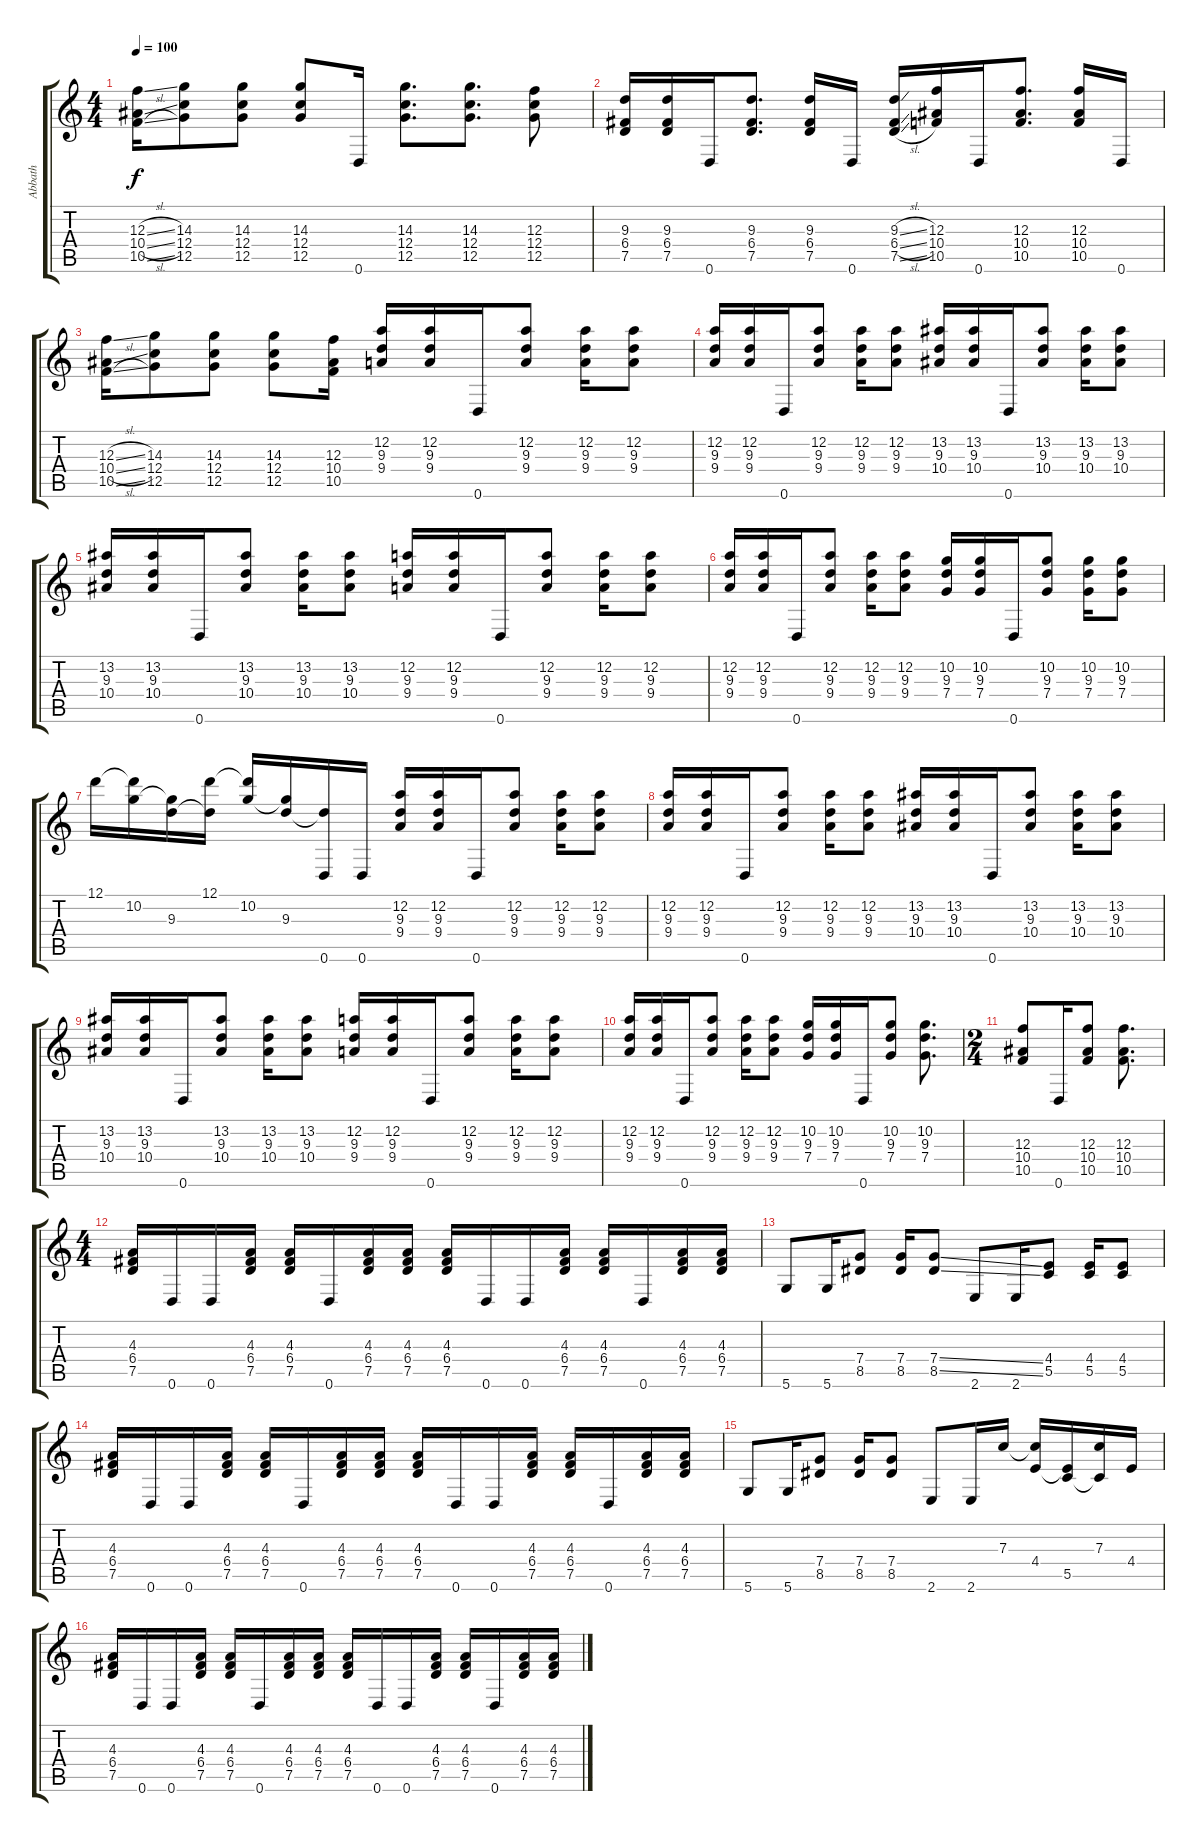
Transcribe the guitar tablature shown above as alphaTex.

\track ("Abbath" "Abbath") {instrument distortionguitar}
\staff {score tabs}
\tuning (D4 A3 F3 C3 G2 D2) {hide}
\ts (4 4)
\tempo 100
\clef g2
\ks c
(12.3{sl} 10.4{sl} 10.5{sl}).16{dy f} (14.3 12.4 12.5).8 (14.3 12.4 12.5).8 (14.3 12.4 12.5).8 0.6.16 (14.3 12.4 12.5).8{d} (14.3 12.4 12.5).8{d} (12.3 12.4 12.5).8 |
(9.3 6.4 7.5).16 (9.3 6.4 7.5).16 0.6.16 (9.3 6.4 7.5).8{d} (9.3 6.4 7.5).16 0.6.16 (9.3{sl} 6.4{sl} 7.5{sl}).16 (12.3 10.4 10.5).16 0.6.16 (12.3 10.4 10.5).8{d} (12.3 10.4 10.5).16 0.6.16 |
(12.3{sl} 10.4{sl} 10.5{sl}).16 (14.3 12.4 12.5).8 (14.3 12.4 12.5).8 (14.3 12.4 12.5).8 (12.3 10.4 10.5).16 (12.2 9.3 9.4).16 (12.2 9.3 9.4).16 0.6.16 (12.2 9.3 9.4).8 (12.2 9.3 9.4).16 (12.2 9.3 9.4).8 |
(12.2 9.3 9.4).16 (12.2 9.3 9.4).16 0.6.16 (12.2 9.3 9.4).8 (12.2 9.3 9.4).16 (12.2 9.3 9.4).8 (13.2 9.3 10.4).16 (13.2 9.3 10.4).16 0.6.16 (13.2 9.3 10.4).8 (13.2 9.3 10.4).16 (13.2 9.3 10.4).8 |
(13.2 9.3 10.4).16 (13.2 9.3 10.4).16 0.6.16 (13.2 9.3 10.4).8 (13.2 9.3 10.4).16 (13.2 9.3 10.4).8 (12.2 9.3 9.4).16 (12.2 9.3 9.4).16 0.6.16 (12.2 9.3 9.4).8 (12.2 9.3 9.4).16 (12.2 9.3 9.4).8 |
(12.2 9.3 9.4).16 (12.2 9.3 9.4).16 0.6.16 (12.2 9.3 9.4).8 (12.2 9.3 9.4).16 (12.2 9.3 9.4).8 (10.2 9.3 7.4).16 (10.2 9.3 7.4).16 0.6.16 (10.2 9.3 7.4).8 (10.2 9.3 7.4).16 (10.2 9.3 7.4).8 |
12.1.16 (12.1{t} 10.2).16 (10.2{t} 9.3).16 (12.1 9.3{t}).16 (12.1{t} 10.2).16 (10.2{t} 9.3).16 (9.3{t} 0.6).16 0.6.16 (12.2 9.3 9.4).16 (12.2 9.3 9.4).16 0.6.16 (12.2 9.3 9.4).8 (12.2 9.3 9.4).16 (12.2 9.3 9.4).8 |
(12.2 9.3 9.4).16 (12.2 9.3 9.4).16 0.6.16 (12.2 9.3 9.4).8 (12.2 9.3 9.4).16 (12.2 9.3 9.4).8 (13.2 9.3 10.4).16 (13.2 9.3 10.4).16 0.6.16 (13.2 9.3 10.4).8 (13.2 9.3 10.4).16 (13.2 9.3 10.4).8 |
(13.2 9.3 10.4).16 (13.2 9.3 10.4).16 0.6.16 (13.2 9.3 10.4).8 (13.2 9.3 10.4).16 (13.2 9.3 10.4).8 (12.2 9.3 9.4).16 (12.2 9.3 9.4).16 0.6.16 (12.2 9.3 9.4).8 (12.2 9.3 9.4).16 (12.2 9.3 9.4).8 |
(12.2 9.3 9.4).16 (12.2 9.3 9.4).16 0.6.16 (12.2 9.3 9.4).8 (12.2 9.3 9.4).16 (12.2 9.3 9.4).8 (10.2 9.3 7.4).16 (10.2 9.3 7.4).16 0.6.16 (10.2 9.3 7.4).8 (10.2 9.3 7.4).8{d} |
\ts (2 4)
(12.3 10.4 10.5).8 0.6.16 (12.3 10.4 10.5).8 (12.3 10.4 10.5).8{d} |
\ts (4 4)
(4.3 6.4 7.5).16 0.6.16 0.6.16 (4.3 6.4 7.5).16 (4.3 6.4 7.5).16 0.6.16 (4.3 6.4 7.5).16 (4.3 6.4 7.5).16 (4.3 6.4 7.5).16 0.6.16 0.6.16 (4.3 6.4 7.5).16 (4.3 6.4 7.5).16 0.6.16 (4.3 6.4 7.5).16 (4.3 6.4 7.5).16 |
5.6.8 5.6.16 (7.4 8.5).8 (7.4 8.5).16 (7.4{ss} 8.5{ss}).8 2.6.8 2.6.16 (4.4 5.5).8 (4.4 5.5).16 (4.4 5.5).8 |
(4.3 6.4 7.5).16 0.6.16 0.6.16 (4.3 6.4 7.5).16 (4.3 6.4 7.5).16 0.6.16 (4.3 6.4 7.5).16 (4.3 6.4 7.5).16 (4.3 6.4 7.5).16 0.6.16 0.6.16 (4.3 6.4 7.5).16 (4.3 6.4 7.5).16 0.6.16 (4.3 6.4 7.5).16 (4.3 6.4 7.5).16 |
5.6.8 5.6.16 (7.4 8.5).8 (7.4 8.5).16 (7.4 8.5).8 2.6.8 2.6.16 7.3.16 (7.3{t} 4.4).16 (4.4{t} 5.5).16 (7.3 5.5{t}).16 4.4.16 |
(4.3 6.4 7.5).16 0.6.16 0.6.16 (4.3 6.4 7.5).16 (4.3 6.4 7.5).16 0.6.16 (4.3 6.4 7.5).16 (4.3 6.4 7.5).16 (4.3 6.4 7.5).16 0.6.16 0.6.16 (4.3 6.4 7.5).16 (4.3 6.4 7.5).16 0.6.16 (4.3 6.4 7.5).16 (4.3 6.4 7.5).16
